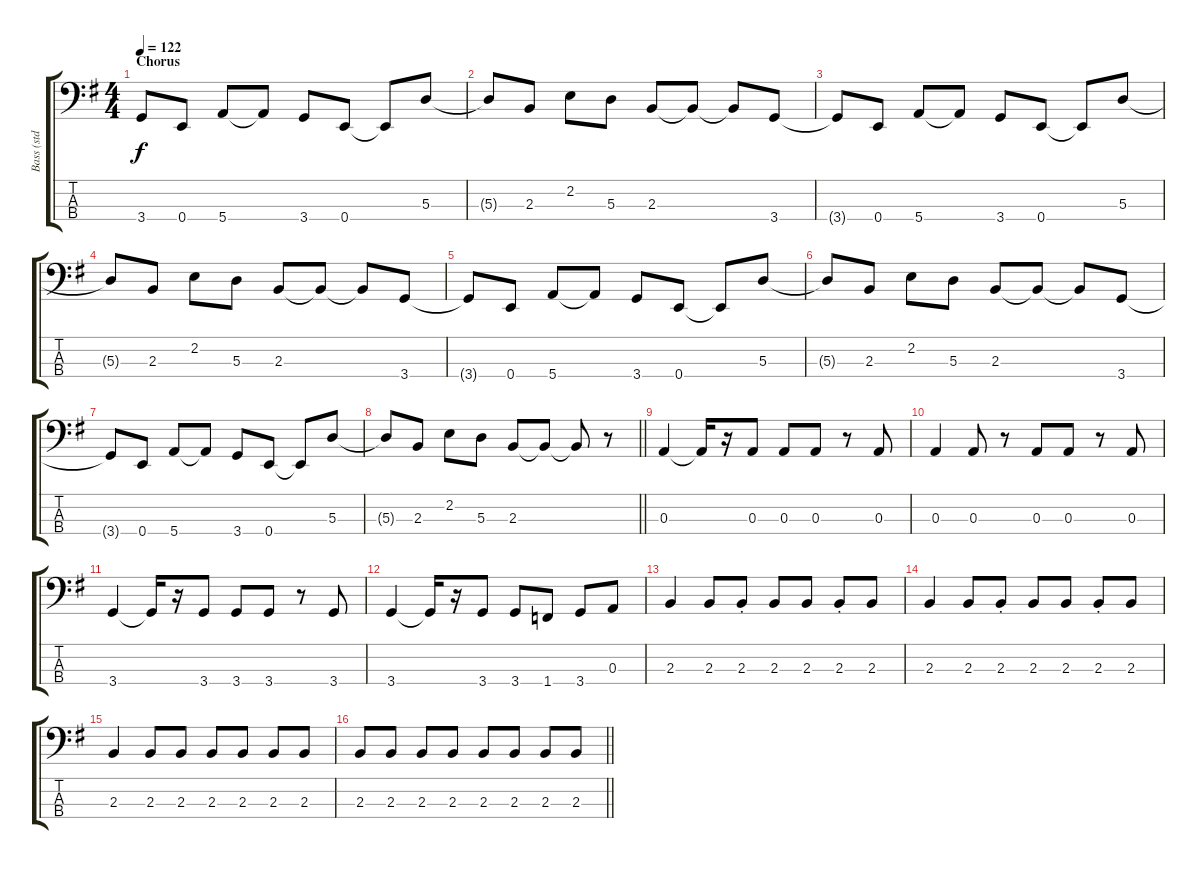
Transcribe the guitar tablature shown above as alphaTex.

\track ("Bass (std tuning)" "Bass (std ") {instrument electricbassfinger}
\staff {score tabs}
\tuning (G2 D2 A1 E1) {hide}
\ts (4 4)
\section ("" "Chorus")
\tempo 122
\clef f4
\ks g
3.4{t}.8{dy f} 0.4.8 5.4.8 5.4{t}.8 3.4.8 0.4.8 0.4{t}.8 5.3.8 |
5.3{t}.8 2.3.8 2.2.8 5.3.8 2.3.8 2.3{t}.8 2.3{t}.8 3.4.8 |
3.4{t}.8 0.4.8 5.4.8 5.4{t}.8 3.4.8 0.4.8 0.4{t}.8 5.3.8 |
5.3{t}.8 2.3.8 2.2.8 5.3.8 2.3.8 2.3{t}.8 2.3{t}.8 3.4.8 |
3.4{t}.8 0.4.8 5.4.8 5.4{t}.8 3.4.8 0.4.8 0.4{t}.8 5.3.8 |
5.3{t}.8 2.3.8 2.2.8 5.3.8 2.3.8 2.3{t}.8 2.3{t}.8 3.4.8 |
3.4{t}.8 0.4.8 5.4.8 5.4{t}.8 3.4.8 0.4.8 0.4{t}.8 5.3.8 |
\barLineRight lightlight
5.3{t}.8 2.3.8 2.2.8 5.3.8 2.3.8 2.3{t}.8 2.3{t}.8 r.8 |
0.3.4 0.3{t}.16 r.16 0.3.8 0.3.8 0.3.8 r.8 0.3.8 |
0.3.4 0.3.8 r.8 0.3.8 0.3.8 r.8 0.3.8 |
3.4.4 3.4{t}.16 r.16 3.4.8 3.4.8 3.4.8 r.8 3.4.8 |
3.4.4 3.4{t}.16 r.16 3.4.8 3.4.8 1.4.8 3.4.8 0.3.8 |
2.3.4 2.3.8 2.3{st}.8 2.3.8 2.3.8 2.3{st}.8 2.3.8 |
2.3.4 2.3.8 2.3{st}.8 2.3.8 2.3.8 2.3{st}.8 2.3.8 |
2.3.4 2.3.8 2.3.8 2.3.8 2.3.8 2.3.8 2.3.8 |
\barLineRight lightlight
2.3.8 2.3.8 2.3.8 2.3.8 2.3.8 2.3.8 2.3.8 2.3.8
